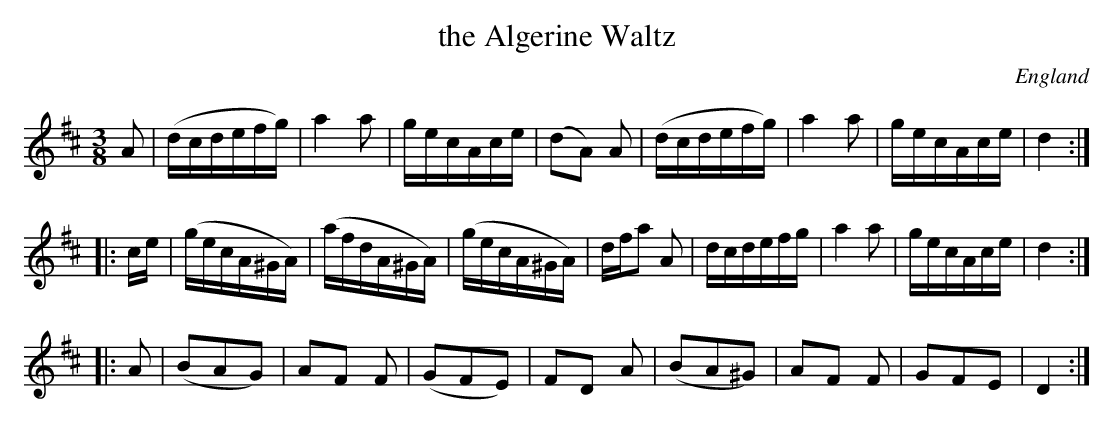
X:1
T:the Algerine Waltz
L:1/16
M:3/8
O:England
K:D
A2 |\
(dcdefg) | a4a2 | gecAce | (d2A2) A2 | \
(dcdefg) | a4a2 | gecAce | d4 ::
ce |\
(gecA^GA) | (afdA^GA) | (gecA^GA) | dfa2 A2 |\
dcdefg | a4 a2 | gecAce | d4 ::
A2 |\
(B2A2G2) | A2F2 F2 | (G2F2E2) | F2D2 A2 |\
(B2A2^G2) | A2F2 F2 | G2F2E2 | D4 :|
